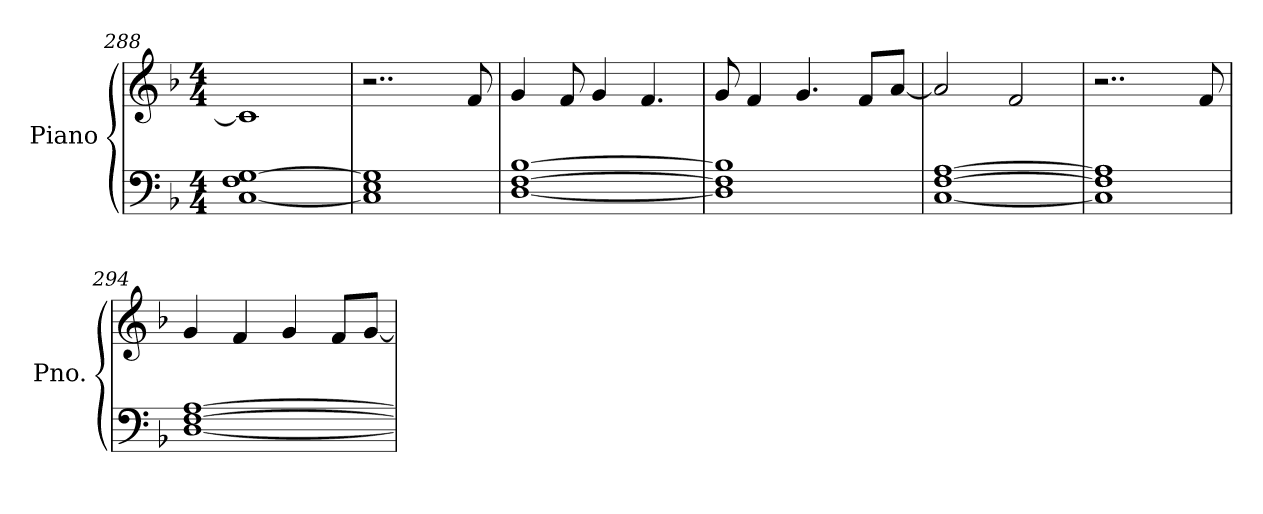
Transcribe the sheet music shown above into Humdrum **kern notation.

**kern	**kern
*part1	*part1
*staff2	*staff1
*I"Piano	*
*I'Pno.	*
*clefF4	*clefG2
*k[b-]	*k[b-]
*M4/4	*M4/4
=288	=288
[1C 1F [1G	1c]
=289	=289
1C] 1E 1G]	2..r
.	8f/
!!LO:LB:g=z
=290	=290
[1D [1F [1B-	4g/
.	8f/
.	4g/
.	4.f/
=291	=291
1D] 1F] 1B-]	8g/
.	4f/
.	4.g/
.	8f/L
.	[8a/J
=292	=292
[1C [1F [1A	2a/]
.	2f/
=293	=293
1C] 1F] 1A]	2..r
.	8f/
=294	=294
[1D [1F [1A	4g/
.	4f/
.	4g/
.	8f/L
.	[8g/J
=	=
*-	*-
